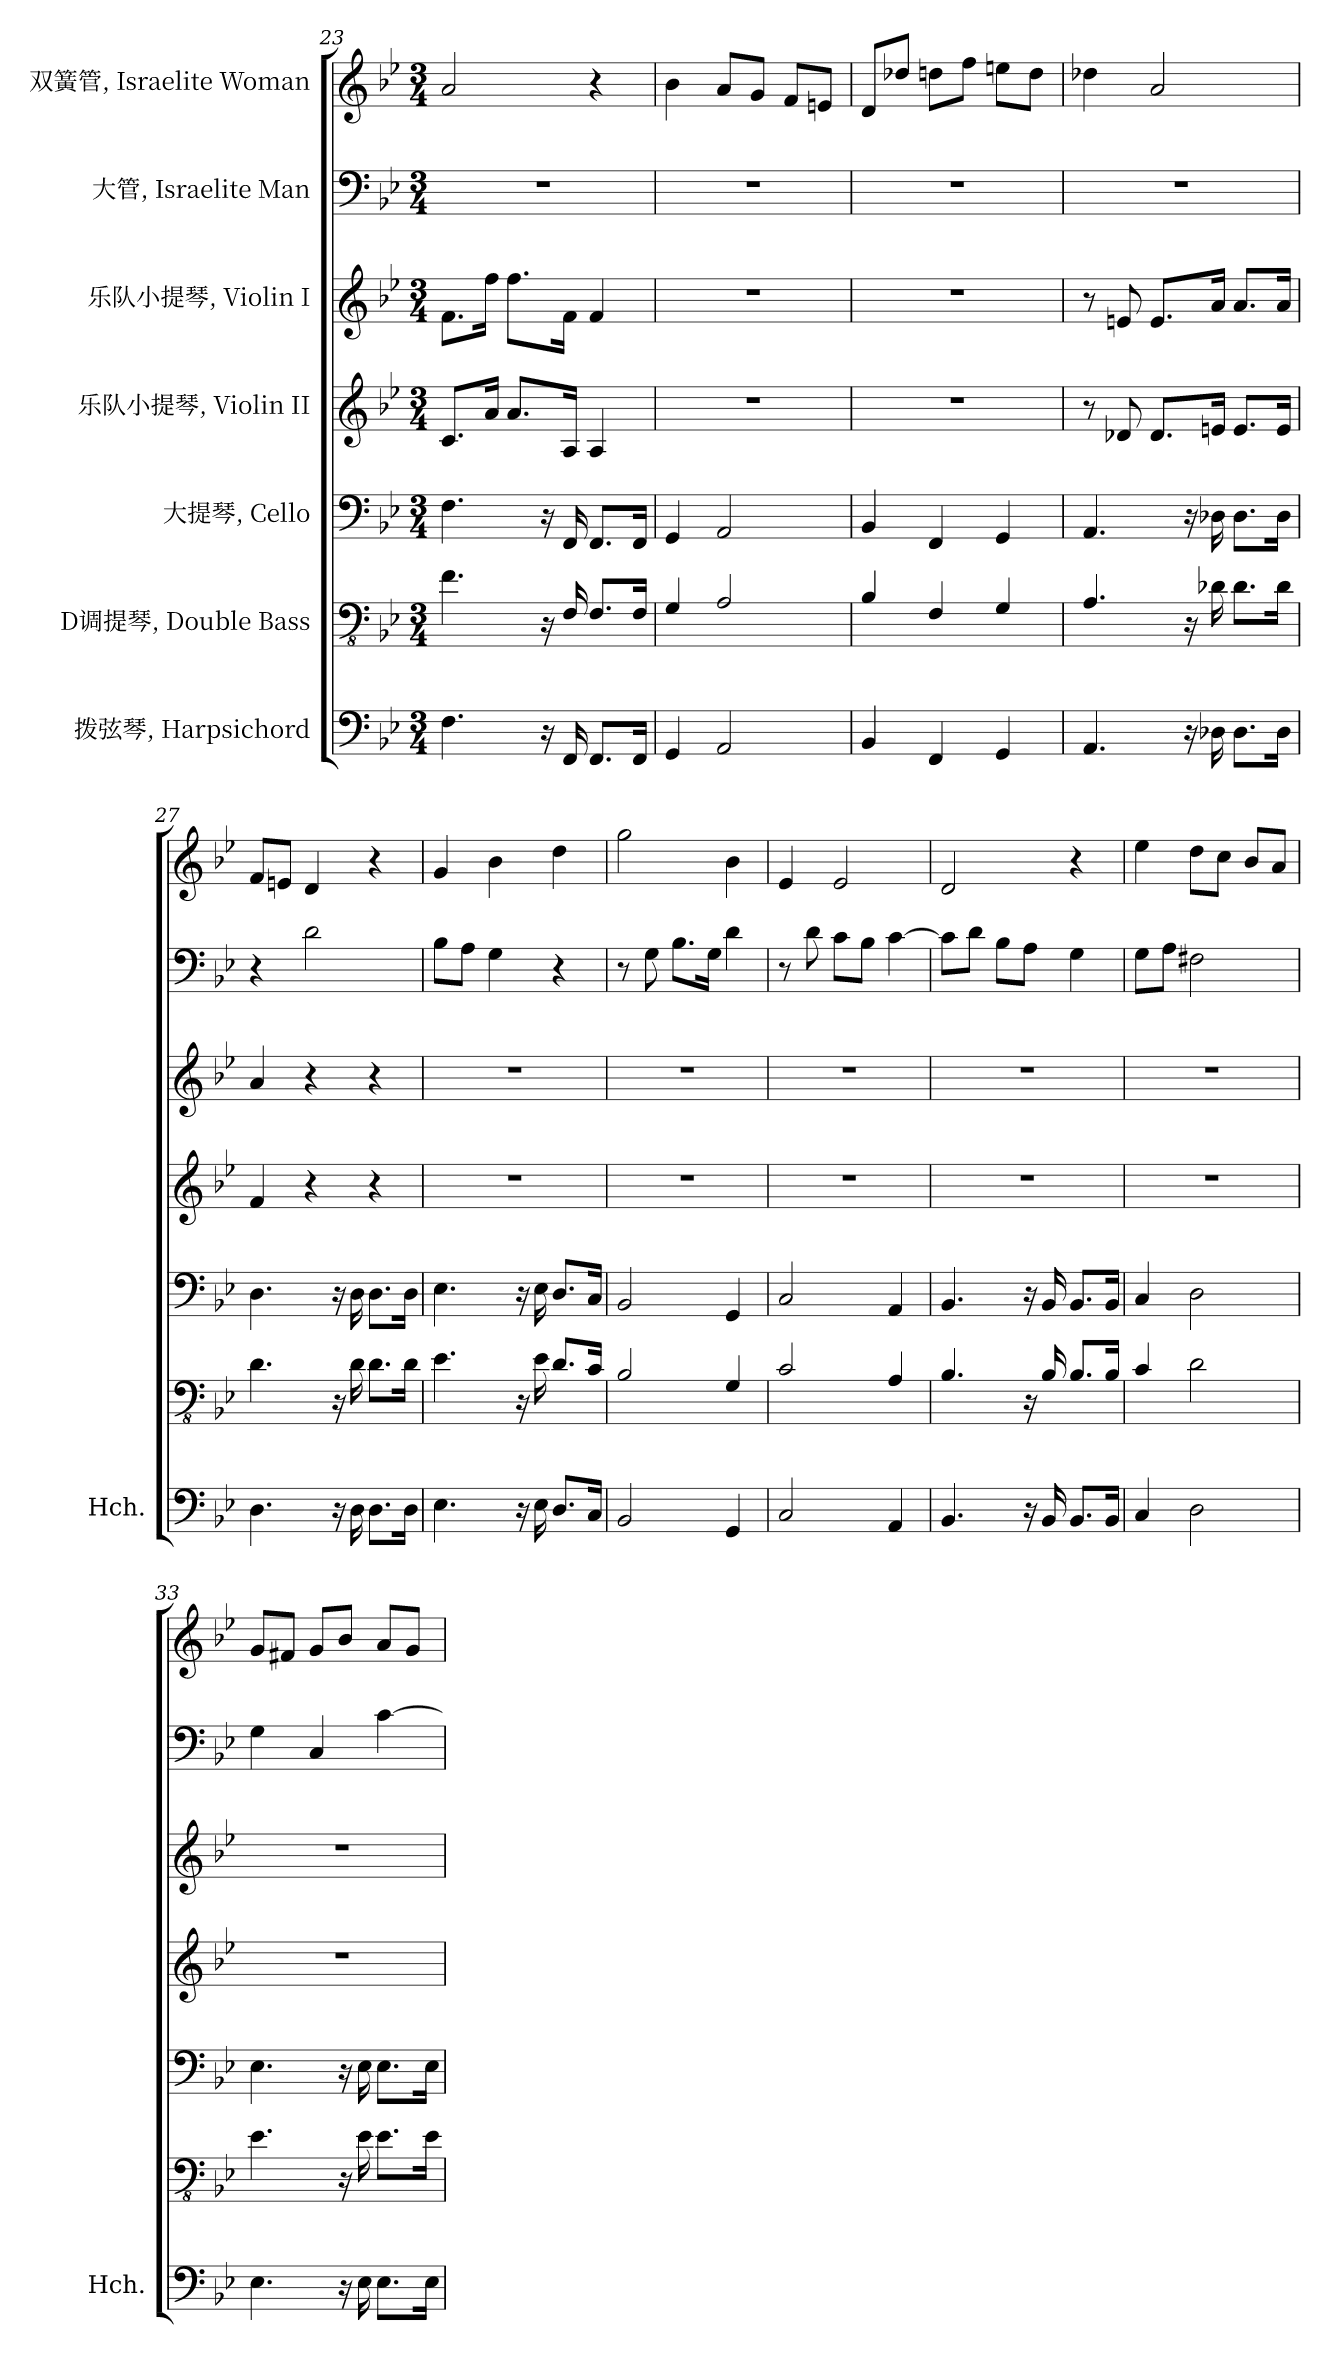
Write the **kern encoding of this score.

**kern	**kern	**kern	**kern	**kern	**kern	**kern
*part7	*part6	*part5	*part4	*part3	*part2	*part1
*staff7	*staff6	*staff5	*staff4	*staff3	*staff2	*staff1
*I"拨弦琴, Harpsichord	*I"D调提琴, Double Bass	*I"大提琴, Cello	*I"乐队小提琴, Violin II	*I"乐队小提琴, Violin I	*I"大管, Israelite Man	*I"双簧管, Israelite Woman
*I'Hch.	*	*	*	*	*	*
!!LO:PB:g=z
*clefF4	*clefFv4	*clefF4	*clefG2	*clefG2	*clefF4	*clefG2
*	*ITrd7c12	*	*	*	*	*
*k[b-e-]	*k[b-e-]	*k[b-e-]	*k[b-e-]	*k[b-e-]	*k[b-e-]	*k[b-e-]
*M3/4	*M3/4	*M3/4	*M3/4	*M3/4	*M3/4	*M3/4
=23	=23	=23	=23	=23	=23	=23
4.F\	4.FF\	4.F\	8.c/L	8.f\L	2.r	2a/
.	.	.	16a/Jk	16ff\Jk	.	.
.	.	.	8.a/L	8.ff\L	.	.
16r	16r	16r	.	.	.	.
16FF/	16FFF/	16FF/	16A/Jk	16f\Jk	.	.
8.FF/L	8.FFF/L	8.FF/L	4A/	4f/	.	4r
16FF/Jk	16FFF/Jk	16FF/Jk	.	.	.	.
=24	=24	=24	=24	=24	=24	=24
4GG/	4GGG/	4GG/	2.r	2.r	2.r	4b-\
2AA/	2AAA/	2AA/	.	.	.	8a/L
.	.	.	.	.	.	8g/J
.	.	.	.	.	.	8f/L
.	.	.	.	.	.	8en/J
=25	=25	=25	=25	=25	=25	=25
4BB-/	4BBB-/	4BB-/	2.r	2.r	2.r	8d/L
.	.	.	.	.	.	8dd-X/J
4FF/	4FFF/	4FF/	.	.	.	8ddn\L
.	.	.	.	.	.	8ff\J
4GG/	4GGG/	4GG/	.	.	.	8een\L
.	.	.	.	.	.	8dd\J
=26	=26	=26	=26	=26	=26	=26
4.AA/	4.AAA/	4.AA/	8r	8r	2.r	4dd-X\
.	.	.	8d-X/	8en/	.	.
.	.	.	8.d-/L	8.e/L	.	2a/
16r	16r	16r	.	.	.	.
16D-X\	16DD-X\	16D-X\	16en/Jk	16a/Jk	.	.
8.D-\L	8.DD-\L	8.D-\L	8.e/L	8.a/L	.	.
16D-\Jk	16DD-\Jk	16D-\Jk	16e/Jk	16a/Jk	.	.
=27	=27	=27	=27	=27	=27	=27
4.D\	4.DD\	4.D\	4f/	4a/	4r	8f/L
.	.	.	.	.	.	8en/J
.	.	.	4r	4r	2d\	4d/
16r	16r	16r	.	.	.	.
16D\	16DD\	16D\	.	.	.	.
8.D\L	8.DD\L	8.D\L	4r	4r	.	4r
16D\Jk	16DD\Jk	16D\Jk	.	.	.	.
!!LO:PB:g=z
=28	=28	=28	=28	=28	=28	=28
4.E-\	4.EE-\	4.E-\	2.r	2.r	8B-\L	4g/
.	.	.	.	.	8A\J	.
.	.	.	.	.	4G\	4b-\
16r	16r	16r	.	.	.	.
16E-\	16EE-\	16E-\	.	.	.	.
8.D/L	8.DD/L	8.D/L	.	.	4r	4dd\
16C/Jk	16CC/Jk	16C/Jk	.	.	.	.
=29	=29	=29	=29	=29	=29	=29
2BB-/	2BBB-/	2BB-/	2.r	2.r	8r	2gg\
.	.	.	.	.	8G\	.
.	.	.	.	.	8.B-\L	.
.	.	.	.	.	16G\Jk	.
4GG/	4GGG/	4GG/	.	.	4d\	4b-\
=30	=30	=30	=30	=30	=30	=30
2C/	2CC/	2C/	2.r	2.r	8r	4e-/
.	.	.	.	.	8d\	.
.	.	.	.	.	8c\L	2e-/
.	.	.	.	.	8B-\J	.
4AA/	4AAA/	4AA/	.	.	[4c\	.
=31	=31	=31	=31	=31	=31	=31
4.BB-/	4.BBB-/	4.BB-/	2.r	2.r	8c\L]	2d/
.	.	.	.	.	8d\J	.
.	.	.	.	.	8B-\L	.
16r	16r	16r	.	.	8A\J	.
16BB-/	16BBB-/	16BB-/	.	.	.	.
8.BB-/L	8.BBB-/L	8.BB-/L	.	.	4G\	4r
16BB-/Jk	16BBB-/Jk	16BB-/Jk	.	.	.	.
=32	=32	=32	=32	=32	=32	=32
4C/	4CC/	4C/	2.r	2.r	8G\L	4ee-\
.	.	.	.	.	8A\J	.
2D\	2DD\	2D\	.	.	2F#X\	8dd\L
.	.	.	.	.	.	8cc\J
.	.	.	.	.	.	8b-/L
.	.	.	.	.	.	8a/J
!!LO:PB:g=z
=33	=33	=33	=33	=33	=33	=33
4.E-\	4.EE-\	4.E-\	2.r	2.r	4G\	8g/L
.	.	.	.	.	.	8f#X/J
.	.	.	.	.	4C/	8g/L
16r	16r	16r	.	.	.	8b-/J
16E-\	16EE-\	16E-\	.	.	.	.
8.E-\L	8.EE-\L	8.E-\L	.	.	[4c\	8a/L
.	.	.	.	.	.	8g/J
16E-\Jk	16EE-\Jk	16E-\Jk	.	.	.	.
=	=	=	=	=	=	=
*-	*-	*-	*-	*-	*-	*-
